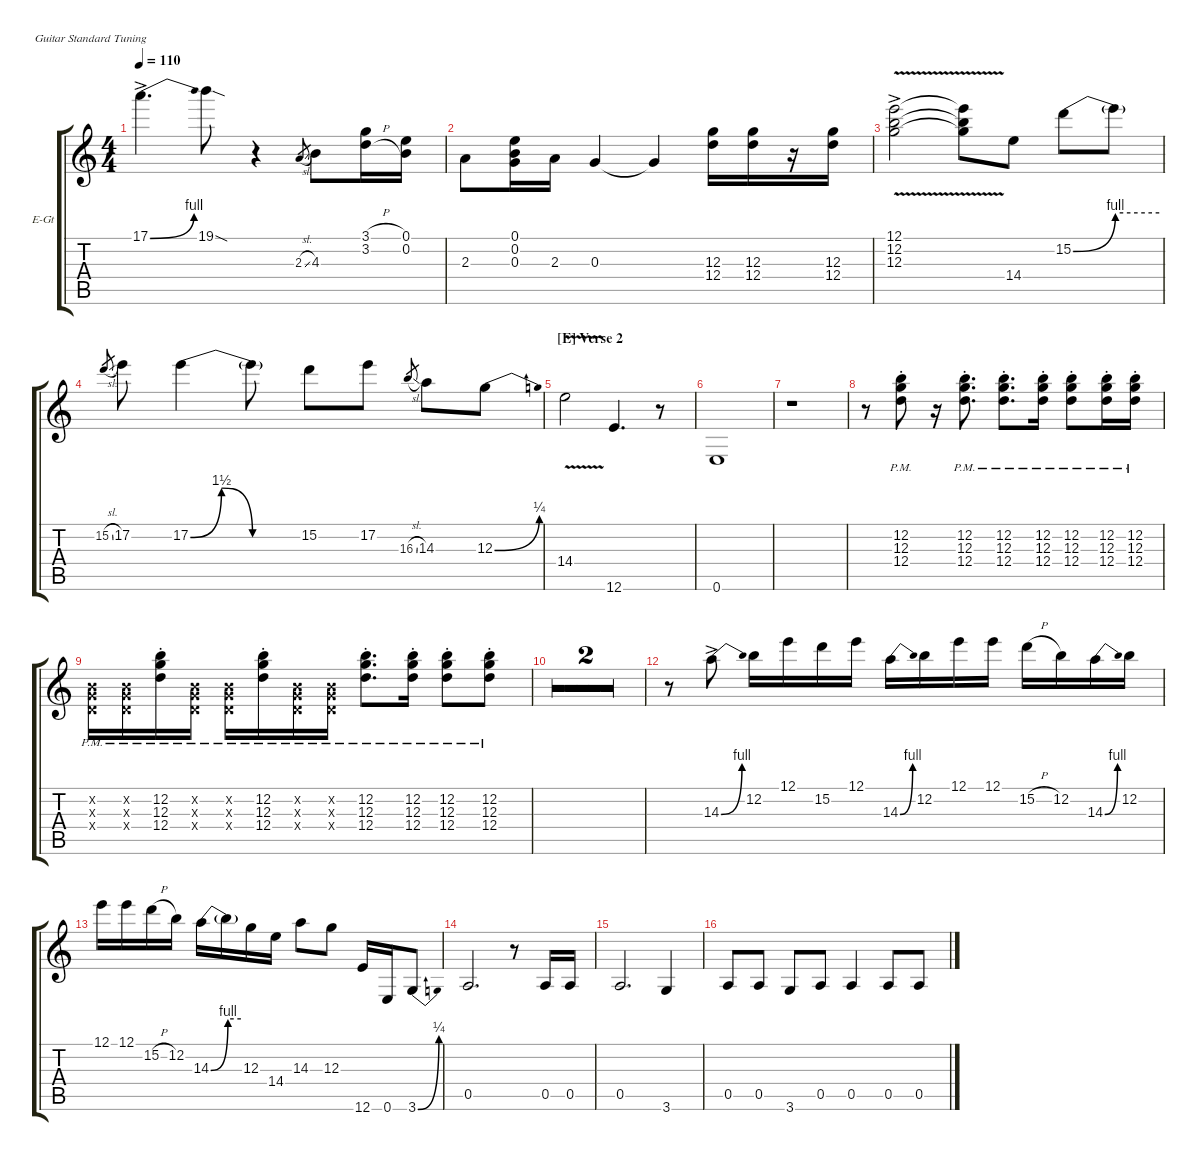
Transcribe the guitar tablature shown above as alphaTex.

\hideDynamics
\bracketExtendMode groupsimilarinstruments
\multiBarRest
\firstSystemTrackNameOrientation horizontal
\otherSystemsTrackNameOrientation horizontal
\track ("E.Guitar 1" "E-Gt") {multiBarRest instrument distortionguitar}
\staff {score tabs}
\tuning (E4 B3 G3 D3 A2 E2)
\ts (4 4)
\tempo 110
\clef g2
\ks c
17.1{be (bend 0 0 60 4) ac}.4{d dy f} 19.1{sod}.8 r.4 2.3{sl}.8{gr dy mf} 4.3.8{dy f} (3.1{h} 3.2{h}).16 (0.1 0.2).16 |
2.3.8 (0.1 0.2 0.3).16 2.3.16 0.3.4 0.3{t}.4 (12.3 12.4).16 (12.3 12.4).16 r.16 (12.3 12.4).16 |
(12.1{ac} 12.2{ac} 12.3{v ac}).2 (12.1{t} 12.2{t} 12.3{v t}).8 14.4.8 15.2{be (bend 0 0 60 4)}.8 15.2{be (hold 0 4 60 4) t}.8 |
15.2{sl}.8{gr dy mf} 17.2.8{dy f} 17.2{be (bendrelease 0 0 30 6 30 6 60 0)}.4 17.2{be (hold 0 0 60 0) t}.8 15.2.8 17.2.8 16.3{sl}.8{gr dy mf} 14.3.8{dy f} 12.3{be (bend 0 0 60 1)}.8 |
\section ("E" "Verse 2")
14.4{v}.2 12.6.4{d} r.8 |
0.6.1 |
r.1 |
r.8 (12.2{pm st} 12.3{pm st} 12.4{pm st}).8 r.16 (12.2{pm st} 12.3{pm st} 12.4{pm st}).8{d} (12.2{pm st} 12.3{pm st} 12.4{pm st}).8{d} (12.2{pm st} 12.3{pm st} 12.4{pm st}).16 (12.2{pm st} 12.3{pm st} 12.4{pm st}).8 (12.2{pm st} 12.3{pm st} 12.4{pm st}).16 (12.2{pm st} 12.3{pm st} 12.4{pm st}).16 |
(0.2{pm x} 0.3{pm x} 0.4{pm x}).16 (0.2{pm x} 0.3{pm x} 0.4{pm x}).16 (12.2{pm st} 12.3{pm st} 12.4{pm st}).16 (0.2{pm x} 0.3{pm x} 0.4{pm x}).16 (0.2{pm x} 0.3{pm x} 0.4{pm x}).16 (12.2{pm st} 12.3{pm st} 12.4{pm st}).16 (0.2{pm x} 0.3{pm x} 0.4{pm x}).16 (0.2{pm x} 0.3{pm x} 0.4{pm x}).16 (12.2{pm st} 12.3{pm st} 12.4{pm st}).8{d} (12.2{pm st} 12.3{pm st} 12.4{pm st}).16 (12.2{pm st} 12.3{pm st} 12.4{pm st}).8 (12.2{pm st} 12.3{pm st} 12.4{pm st}).8 |
r.1 |
r.1 |
r.8 14.3{be (bend 0 0 60 4) ac}.8 12.2.16 12.1.16 15.2.16 12.1.16 14.3{be (bend 0 0 60 4)}.16 12.2.16 12.1.16 12.1.16 15.2{h}.16 12.2.16 14.3{be (bend 0 0 60 4)}.16 12.2.16 |
12.1.16 12.1.16 15.2{h}.16 12.2.16 14.3{be (bend 0 0 60 4)}.16 14.3{be (hold 0 4 60 4) t}.16 12.3.16 14.4.16 14.3.8 12.3.8 12.6.16 0.6.16 3.6{be (bend 0 0 60 1)}.8 |
0.5.2{d} r.8 0.5.16 0.5.16 |
0.5.2{d} 3.6.4 |
0.5.8 0.5.8 3.6.8 0.5.8 0.5.4 0.5.8 0.5.8
